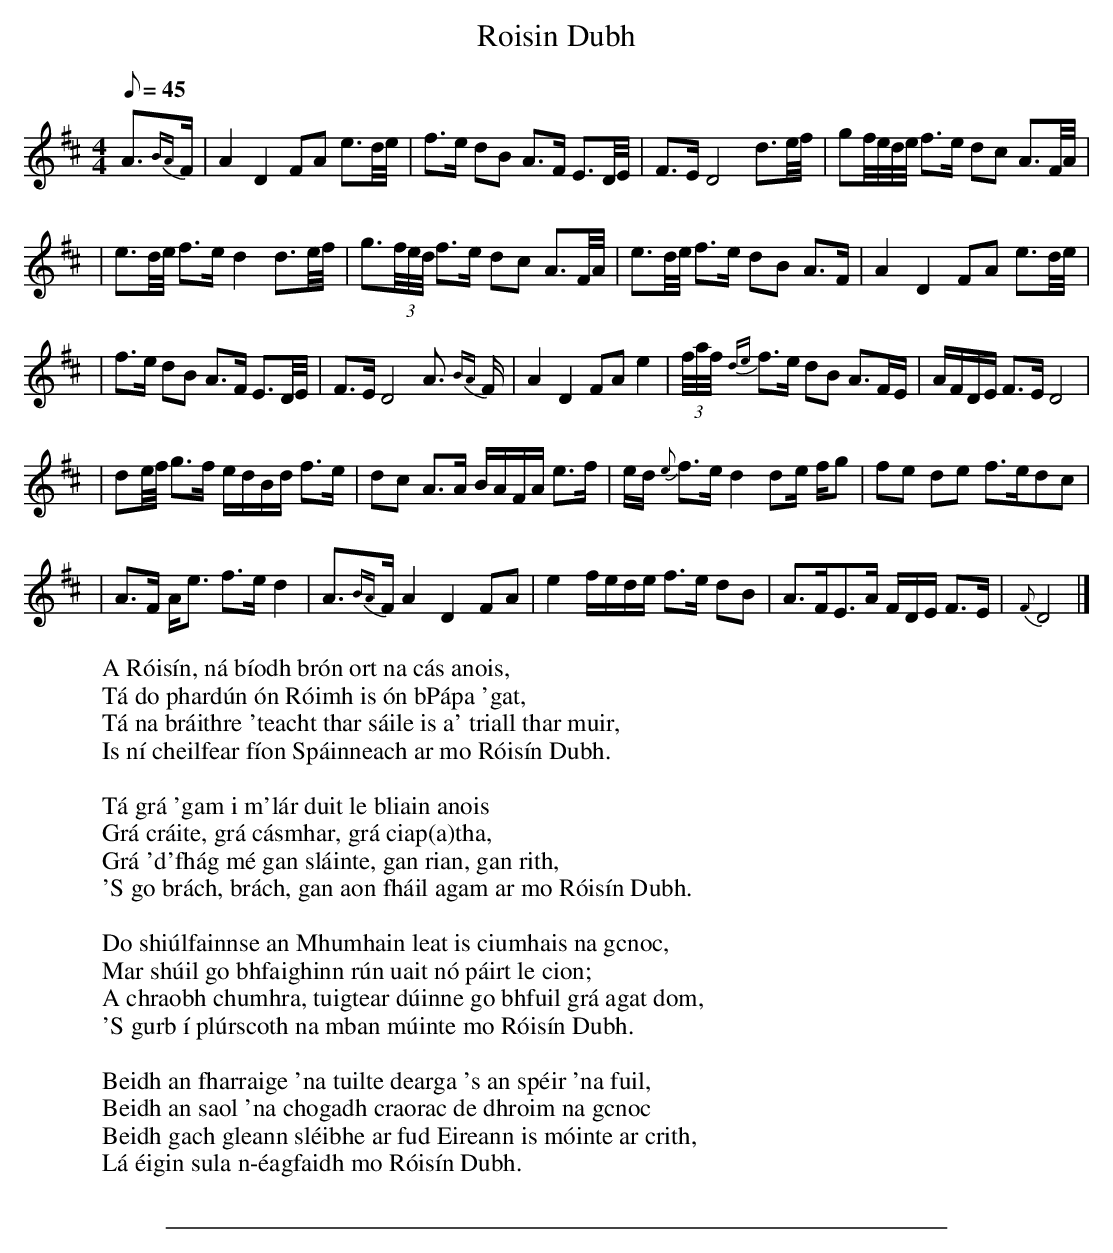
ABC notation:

X:1
T: Roisin Dubh
M:4/4
L:1/8
Q:45
W:A R\'ois\'in, n\'a b\'iodh br\'on ort na c\'as anois,
W:T\'a do phard\'un \'on R\'oimh is \'on bP\'apa 'gat,
W:T\'a na br\'aithre 'teacht thar s\'aile is a' triall thar muir,
W:Is n\'i cheilfear f\'ion Sp\'ainneach ar mo R\'ois\'in Dubh.
W:
W:T\'a gr\'a 'gam i m'l\'ar duit le bliain anois
W:Gr\'a cr\'aite, gr\'a c\'asmhar, gr\'a ciap(a)tha,
W:Gr\'a 'd'fh\'ag m\'e gan sl\'ainte, gan rian, gan rith,
W:'S go br\'ach, br\'ach, gan aon fh\'ail agam ar mo R\'ois\'in Dubh.
W:
W:Do shi\'ulfainnse an Mhumhain leat is ciumhais na gcnoc,
W:Mar sh\'uil go bhfaighinn r\'un uait n\'o p\'airt le cion;
W:A chraobh chumhra, tuigtear d\'uinne go bhfuil gr\'a agat dom,
W:'S gurb \'i pl\'urscoth na mban m\'uinte mo R\'ois\'in Dubh.
W:
W:Beidh an fharraige 'na tuilte dearga 's an sp\'eir 'na fuil,
W:Beidh an saol 'na chogadh craorac de dhroim na gcnoc
W:Beidh gach gleann sl\'eibhe ar fud Eireann is m\'ointe ar crith,
W:L\'a \'eigin sula n-\'eagfaidh mo R\'ois\'in Dubh.
W:
W:
K:D
A3/{BA}F/ \
| A2 D2 FA e3/d/4e/4 \
| f>e dB A>F E3/D/4E/4 \
| F>E D4 d3/e/4f/4 \
| gf/4e/4d/4e/4 f>e dc A3/F/4A/4 |
| e3/d/4e/4 f>e d2 d3/e/4f/4 \
| g3/(3f/4e/4d/4 f>e dc A3/F/4A/4 \
| e3/d/4e/4 f>e dB A>F \
| A2 D2 FA e3/d/4e/4 |
| f>e dB A>F E3/D/4E/4 \
| F>E D4 A3/ {BA}F/ \
| A2 D2 FA e2 \
| (3f/4a/4f/4 {de}f>e dB A>FE/ \
| A/F/D/E/ F>E D4 |
| de/4f/4 g>f e/d/B/d/ f>e \
| dc A>A B/A/F/A/ e>f \
| e/d/ {e}f>e d2 de/ f/g \
| fe de f>edc |
| A3/F/ A/e3/ f>e d2 \
| A3/{BA}F/ A2 D2 FA \
| e2 f/e/d/e/ f>e dB \
| A>FE>A F/D/E/ F>E \
| {F}D4 |]
